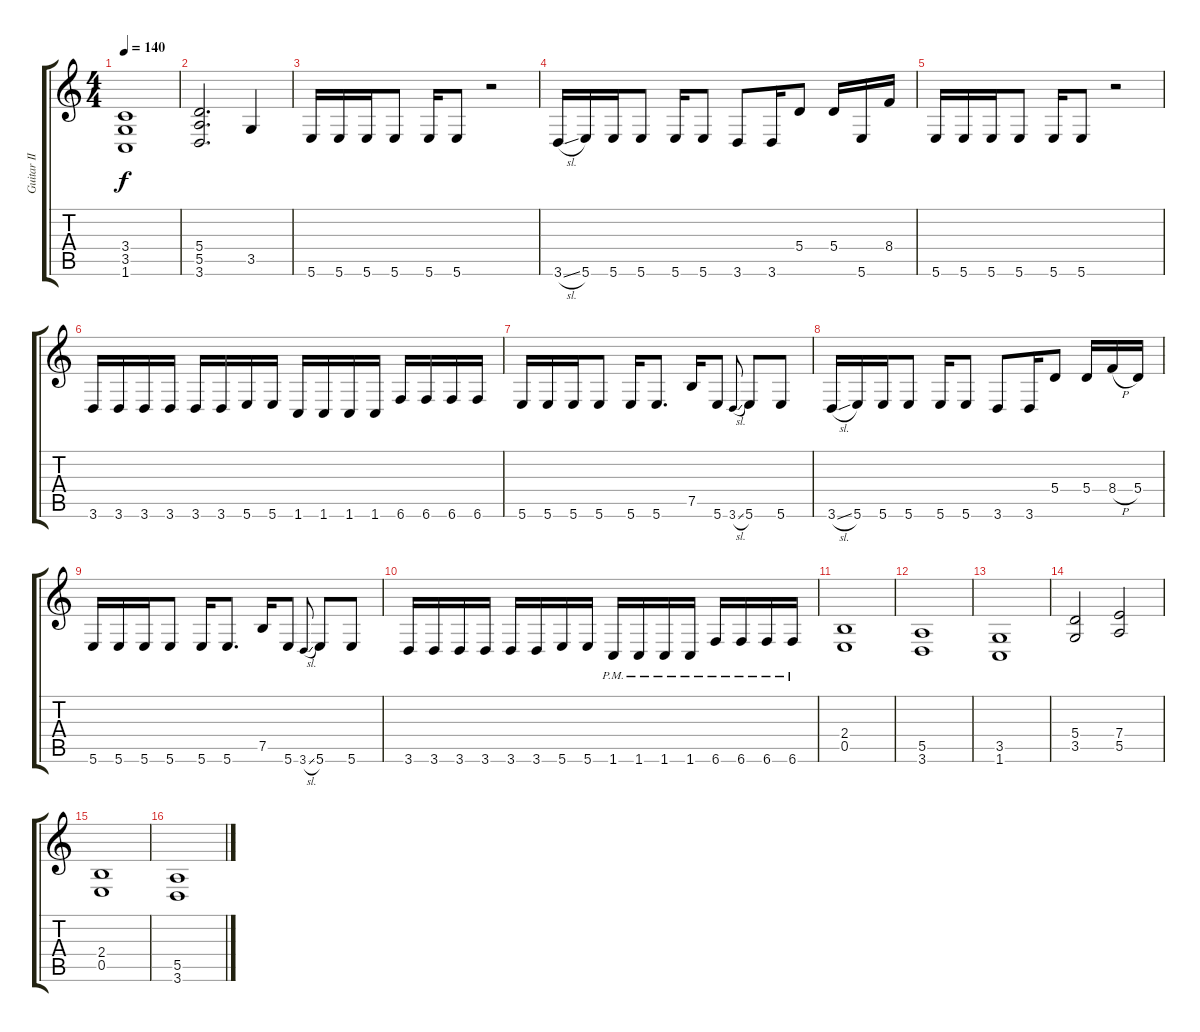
\track ("Guitar II" "Guitar II") {instrument distortionguitar}
\staff {score tabs}
\tuning (B3 Gb3 D3 A2 E2 B1) {hide}
\ts (4 4)
\tempo 140
\clef g2
\ks c
(3.4 3.5 1.6).1{dy f} |
(5.4 5.5 3.6).2{d} 3.5.4 |
5.6.16 5.6.16 5.6.16 5.6.8 5.6.16 5.6.8 r.2 |
3.6{sl}.16 5.6.16 5.6.16 5.6.8 5.6.16 5.6.8 3.6.8 3.6.16 5.4.8 5.4.16 5.6.16 8.4.16 |
5.6.16 5.6.16 5.6.16 5.6.8 5.6.16 5.6.8 r.2 |
3.6.16 3.6.16 3.6.16 3.6.16 3.6.16 3.6.16 5.6.16 5.6.16 1.6.16 1.6.16 1.6.16 1.6.16 6.6.16 6.6.16 6.6.16 6.6.16 |
5.6.16 5.6.16 5.6.16 5.6.8 5.6.16 5.6.8{d} 7.5.16 5.6.8 3.6{sl}.8{gr onbeat} 5.6.8 5.6.8 |
3.6{sl}.16 5.6.16 5.6.16 5.6.8 5.6.16 5.6.8 3.6.8 3.6.16 5.4.8 5.4.16 8.4{h}.16 5.4.16 |
5.6.16 5.6.16 5.6.16 5.6.8 5.6.16 5.6.8{d} 7.5.16 5.6.8 3.6{sl}.8{gr onbeat} 5.6.8 5.6.8 |
3.6.16 3.6.16 3.6.16 3.6.16 3.6.16 3.6.16 5.6.16 5.6.16 1.6{pm}.16 1.6{pm}.16 1.6{pm}.16 1.6{pm}.16 6.6{pm}.16 6.6{pm}.16 6.6{pm}.16 6.6{pm}.16 |
(2.4 0.5).1 |
(5.5 3.6).1 |
(3.5 1.6).1 |
(5.4 3.5).2 (7.4 5.5).2 |
(2.4 0.5).1 |
(5.5 3.6).1
